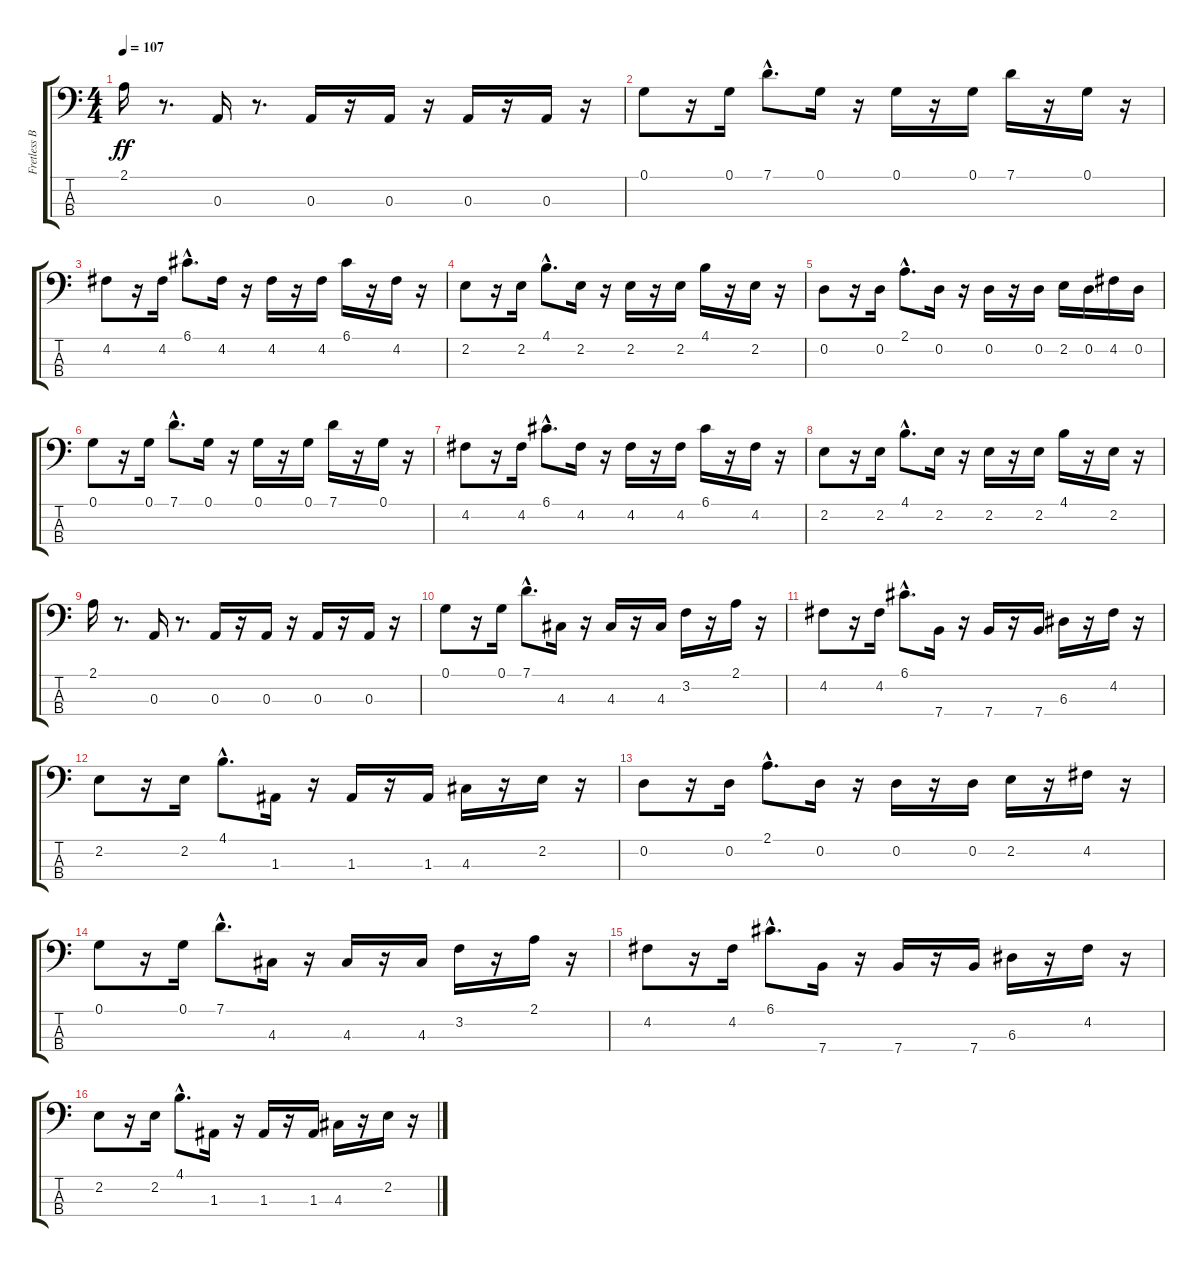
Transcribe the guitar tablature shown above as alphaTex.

\track ("Fretless Bass" "Fretless B") {instrument fretlessbass}
\staff {score tabs}
\tuning (G2 D2 A1 E1) {hide}
\ts (4 4)
\tempo 107
\clef f4
\ks c
2.1.16{dy ff} r.8{d} 0.3.16 r.8{d} 0.3.16 r.16 0.3.16 r.16 0.3.16 r.16 0.3.16 r.16 |
0.1.8 r.16 0.1.16 7.1{hac}.8{d} 0.1.16 r.16 0.1.16 r.16 0.1.16 7.1.16 r.16 0.1.16 r.16 |
4.2.8 r.16 4.2.16 6.1{hac}.8{d} 4.2.16 r.16 4.2.16 r.16 4.2.16 6.1.16 r.16 4.2.16 r.16 |
2.2.8 r.16 2.2.16 4.1{hac}.8{d} 2.2.16 r.16 2.2.16 r.16 2.2.16 4.1.16 r.16 2.2.16 r.16 |
0.2.8 r.16 0.2.16 2.1{hac}.8{d} 0.2.16 r.16 0.2.16 r.16 0.2.16 2.2.16 0.2.16 4.2.16 0.2.16 |
0.1.8 r.16 0.1.16 7.1{hac}.8{d} 0.1.16 r.16 0.1.16 r.16 0.1.16 7.1.16 r.16 0.1.16 r.16 |
4.2.8 r.16 4.2.16 6.1{hac}.8{d} 4.2.16 r.16 4.2.16 r.16 4.2.16 6.1.16 r.16 4.2.16 r.16 |
2.2.8 r.16 2.2.16 4.1{hac}.8{d} 2.2.16 r.16 2.2.16 r.16 2.2.16 4.1.16 r.16 2.2.16 r.16 |
2.1.16 r.8{d} 0.3.16 r.8{d} 0.3.16 r.16 0.3.16 r.16 0.3.16 r.16 0.3.16 r.16 |
0.1.8 r.16 0.1.16 7.1{hac}.8{d} 4.3.16 r.16 4.3.16 r.16 4.3.16 3.2.16 r.16 2.1.16 r.16 |
4.2.8 r.16 4.2.16 6.1{hac}.8{d} 7.4.16 r.16 7.4.16 r.16 7.4.16 6.3.16 r.16 4.2.16 r.16 |
2.2.8 r.16 2.2.16 4.1{hac}.8{d} 1.3.16 r.16 1.3.16 r.16 1.3.16 4.3.16 r.16 2.2.16 r.16 |
0.2.8 r.16 0.2.16 2.1{hac}.8{d} 0.2.16 r.16 0.2.16 r.16 0.2.16 2.2.16 r.16 4.2.16 r.16 |
0.1.8 r.16 0.1.16 7.1{hac}.8{d} 4.3.16 r.16 4.3.16 r.16 4.3.16 3.2.16 r.16 2.1.16 r.16 |
4.2.8 r.16 4.2.16 6.1{hac}.8{d} 7.4.16 r.16 7.4.16 r.16 7.4.16 6.3.16 r.16 4.2.16 r.16 |
2.2.8 r.16 2.2.16 4.1{hac}.8{d} 1.3.16 r.16 1.3.16 r.16 1.3.16 4.3.16 r.16 2.2.16 r.16
